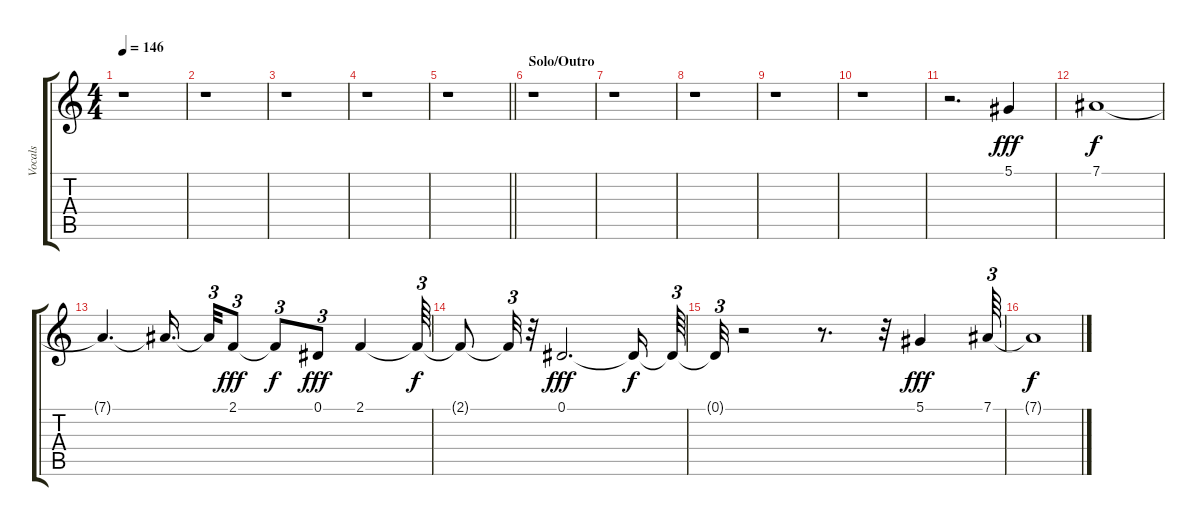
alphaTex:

\track ("Vocals" "Vocals") {instrument lead2sawtooth}
\staff {score tabs}
\tuning (Eb4 Bb3 Gb3 Db3 Ab2 Eb2) {hide}
\ts (4 4)
\tempo 146
\clef g2
\ks c
r.1{dy f} |
r.1 |
r.1 |
r.1 |
\barLineRight lightlight
r.1 |
\section ("" "Solo/Outro")
r.1 |
r.1 |
r.1 |
r.1 |
r.1 |
r.2{d} 5.1.4{dy fff} |
7.1.1{dy f} |
7.1{t}.4{d} 7.1{t}.16{d beam splitsecondary} 7.1{t}.32{tu (3 2)} 2.1.8{tu (3 2) dy fff} 2.1{t}.8{tu (3 2) dy f} 0.1.8{tu (3 2) dy fff} 2.1.4 2.1{t}.64{tu (3 2) dy f} |
2.1{t}.8 2.1{t}.32{tu (3 2)} r.32 0.1.2{d dy fff} 0.1{t}.16{dy f} 0.1{t}.64{tu (3 2)} |
0.1{t}.32{tu (3 2)} r.2 r.8{d} r.32 5.1.4{dy fff} 7.1.64{tu (3 2)} |
7.1{t}.1{dy f}
